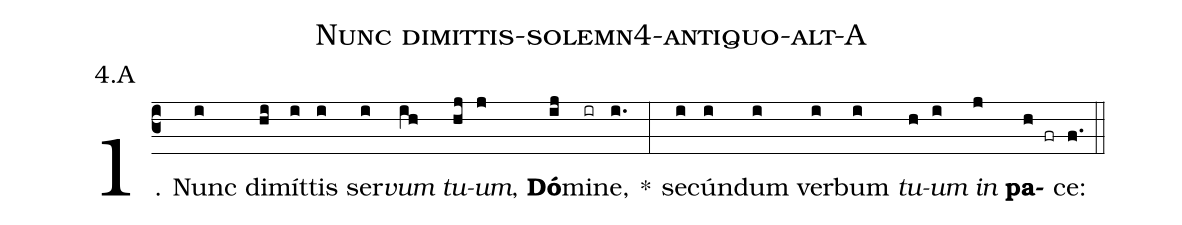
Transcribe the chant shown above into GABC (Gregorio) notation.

name: Nunc dimittis-solemn4-antiquo-alt-A;
annotation: 4.A;
%%
(c3)1. Nunc(i) di(hi)mít(i)tis(i) ser(i)<i>vum</i>(ih) <i>tu</i>(hj)<i>um</i>,(j) <b>Dó</b>(ij)mi(ir)ne,(i.) *(:) se(i)cún(i)dum(i) ver(i)bum(i) <i>tu</i>(h)<i>um</i>(i) <i>in</i>(j) <b>pa</b>(h fr)ce:(f.) (::)
